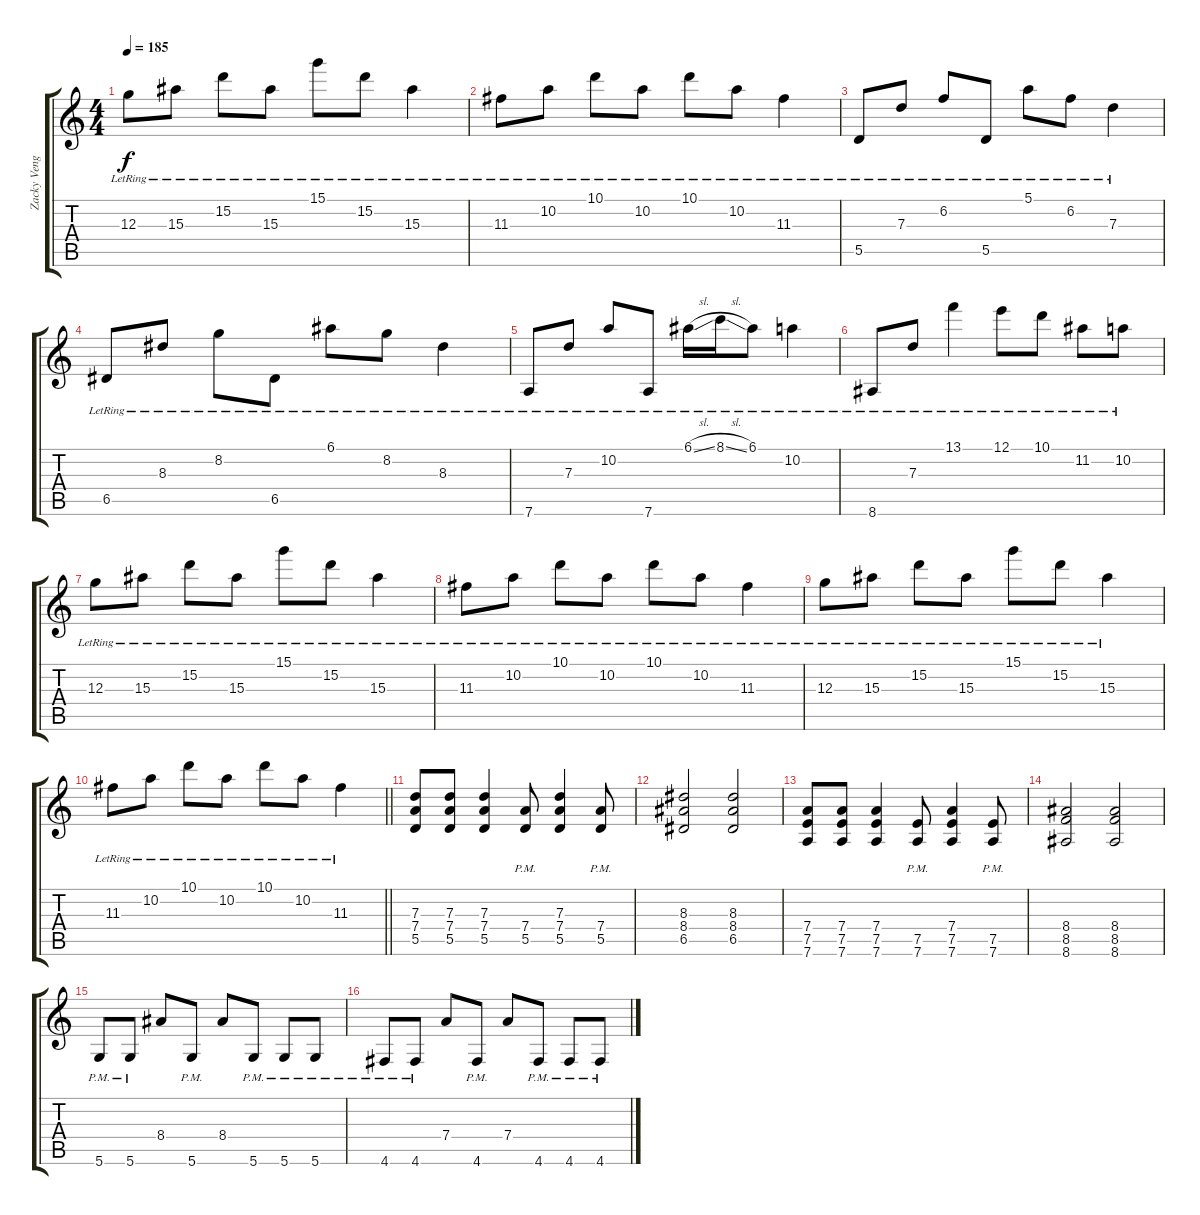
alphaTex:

\track ("Zacky Vengance" "Zacky Veng") {instrument distortionguitar}
\staff {score tabs}
\tuning (E4 B3 G3 D3 A2 D2) {hide}
\ts (4 4)
\tempo 185
\clef g2
\ks c
12.3{lr}.8{dy f} 15.3{lr}.8 15.2{lr}.8 15.3{lr}.8 15.1{lr}.8 15.2{lr}.8 15.3{lr}.4 |
11.3{lr}.8 10.2{lr}.8 10.1{lr}.8 10.2{lr}.8 10.1{lr}.8 10.2{lr}.8 11.3{lr}.4 |
5.5{lr}.8 7.3{lr}.8 6.2{lr}.8 5.5{lr}.8 5.1{lr}.8 6.2{lr}.8 7.3{lr}.4 |
6.5{lr}.8 8.3{lr}.8 8.2{lr}.8 6.5{lr}.8 6.1{lr}.8 8.2{lr}.8 8.3{lr}.4 |
7.6{lr}.8 7.3{lr}.8 10.2{lr}.8 7.6{lr}.8 6.1{sl lr}.16 8.1{sl lr}.16 6.1{lr}.8 10.2{lr}.4 |
8.6{lr}.8 7.3{lr}.8 13.1{lr}.4 12.1{lr}.8 10.1{lr}.8 11.2{lr}.8 10.2{lr}.8 |
12.3{lr}.8 15.3{lr}.8 15.2{lr}.8 15.3{lr}.8 15.1{lr}.8 15.2{lr}.8 15.3{lr}.4 |
11.3{lr}.8 10.2{lr}.8 10.1{lr}.8 10.2{lr}.8 10.1{lr}.8 10.2{lr}.8 11.3{lr}.4 |
12.3{lr}.8 15.3{lr}.8 15.2{lr}.8 15.3{lr}.8 15.1{lr}.8 15.2{lr}.8 15.3{lr}.4 |
\barLineRight lightlight
11.3{lr}.8 10.2{lr}.8 10.1{lr}.8 10.2{lr}.8 10.1{lr}.8 10.2{lr}.8 11.3{lr}.4 |
(7.3 7.4 5.5).8{instrument distortionguitar} (7.3 7.4 5.5).8 (7.3 7.4 5.5).4 (7.4{pm} 5.5{pm}).8 (7.3 7.4 5.5).4 (7.4{pm} 5.5{pm}).8 |
(8.3 8.4 6.5).2 (8.3 8.4 6.5).2 |
(7.4 7.5 7.6).8 (7.4 7.5 7.6).8 (7.4 7.5 7.6).4 (7.5{pm} 7.6{pm}).8 (7.4 7.5 7.6).4 (7.5{pm} 7.6{pm}).8 |
(8.4 8.5 8.6).2 (8.4 8.5 8.6).2 |
5.6{pm}.8 5.6{pm}.8 8.4.8 5.6{pm}.8 8.4.8 5.6{pm}.8 5.6{pm}.8 5.6{pm}.8 |
4.6{pm}.8 4.6{pm}.8 7.4.8 4.6{pm}.8 7.4.8 4.6{pm}.8 4.6{pm}.8 4.6{pm}.8
